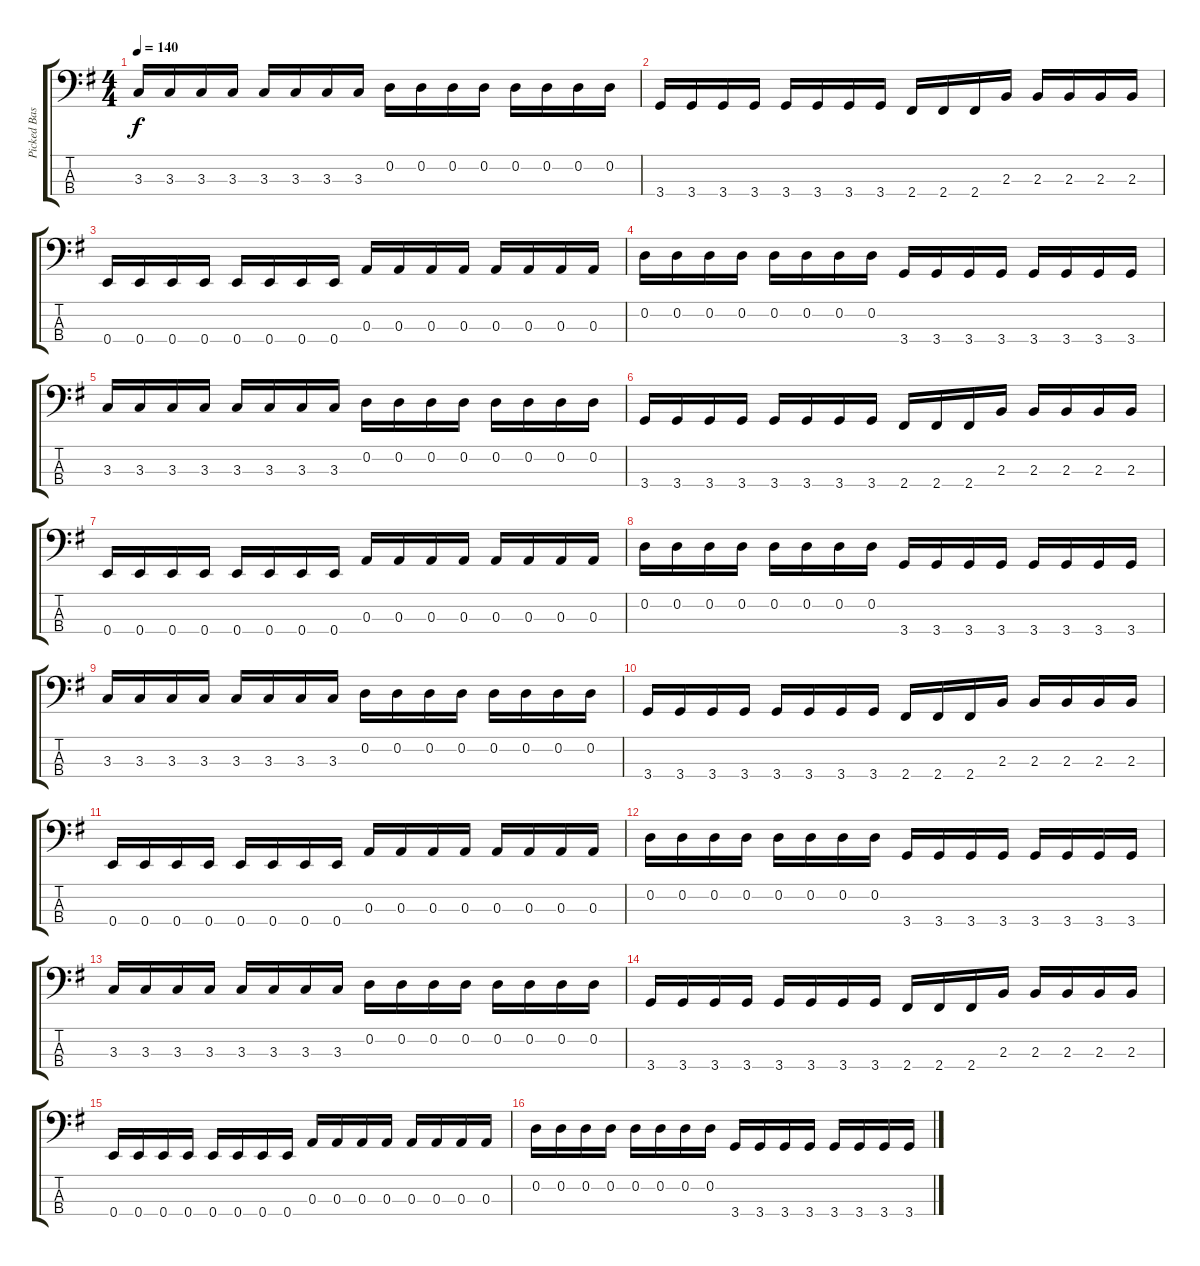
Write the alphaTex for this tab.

\track ("Picked Bass" "Picked Bas") {instrument electricbassfinger}
\staff {score tabs}
\tuning (G2 D2 A1 E1) {hide}
\ts (4 4)
\tempo 140
\clef f4
\ks eminor
3.3.16{dy f} 3.3.16 3.3.16 3.3.16 3.3.16 3.3.16 3.3.16 3.3.16 0.2.16 0.2.16 0.2.16 0.2.16 0.2.16 0.2.16 0.2.16 0.2.16 |
3.4.16 3.4.16 3.4.16 3.4.16 3.4.16 3.4.16 3.4.16 3.4.16 2.4.16 2.4.16 2.4.16 2.3.16 2.3.16 2.3.16 2.3.16 2.3.16 |
0.4.16 0.4.16 0.4.16 0.4.16 0.4.16 0.4.16 0.4.16 0.4.16 0.3.16 0.3.16 0.3.16 0.3.16 0.3.16 0.3.16 0.3.16 0.3.16 |
0.2.16 0.2.16 0.2.16 0.2.16 0.2.16 0.2.16 0.2.16 0.2.16 3.4.16 3.4.16 3.4.16 3.4.16 3.4.16 3.4.16 3.4.16 3.4.16 |
3.3.16 3.3.16 3.3.16 3.3.16 3.3.16 3.3.16 3.3.16 3.3.16 0.2.16 0.2.16 0.2.16 0.2.16 0.2.16 0.2.16 0.2.16 0.2.16 |
3.4.16 3.4.16 3.4.16 3.4.16 3.4.16 3.4.16 3.4.16 3.4.16 2.4.16 2.4.16 2.4.16 2.3.16 2.3.16 2.3.16 2.3.16 2.3.16 |
0.4.16 0.4.16 0.4.16 0.4.16 0.4.16 0.4.16 0.4.16 0.4.16 0.3.16 0.3.16 0.3.16 0.3.16 0.3.16 0.3.16 0.3.16 0.3.16 |
0.2.16 0.2.16 0.2.16 0.2.16 0.2.16 0.2.16 0.2.16 0.2.16 3.4.16 3.4.16 3.4.16 3.4.16 3.4.16 3.4.16 3.4.16 3.4.16 |
3.3.16 3.3.16 3.3.16 3.3.16 3.3.16 3.3.16 3.3.16 3.3.16 0.2.16 0.2.16 0.2.16 0.2.16 0.2.16 0.2.16 0.2.16 0.2.16 |
3.4.16 3.4.16 3.4.16 3.4.16 3.4.16 3.4.16 3.4.16 3.4.16 2.4.16 2.4.16 2.4.16 2.3.16 2.3.16 2.3.16 2.3.16 2.3.16 |
0.4.16 0.4.16 0.4.16 0.4.16 0.4.16 0.4.16 0.4.16 0.4.16 0.3.16 0.3.16 0.3.16 0.3.16 0.3.16 0.3.16 0.3.16 0.3.16 |
0.2.16 0.2.16 0.2.16 0.2.16 0.2.16 0.2.16 0.2.16 0.2.16 3.4.16 3.4.16 3.4.16 3.4.16 3.4.16 3.4.16 3.4.16 3.4.16 |
3.3.16 3.3.16 3.3.16 3.3.16 3.3.16 3.3.16 3.3.16 3.3.16 0.2.16 0.2.16 0.2.16 0.2.16 0.2.16 0.2.16 0.2.16 0.2.16 |
3.4.16 3.4.16 3.4.16 3.4.16 3.4.16 3.4.16 3.4.16 3.4.16 2.4.16 2.4.16 2.4.16 2.3.16 2.3.16 2.3.16 2.3.16 2.3.16 |
0.4.16 0.4.16 0.4.16 0.4.16 0.4.16 0.4.16 0.4.16 0.4.16 0.3.16 0.3.16 0.3.16 0.3.16 0.3.16 0.3.16 0.3.16 0.3.16 |
0.2.16 0.2.16 0.2.16 0.2.16 0.2.16 0.2.16 0.2.16 0.2.16 3.4.16 3.4.16 3.4.16 3.4.16 3.4.16 3.4.16 3.4.16 3.4.16
